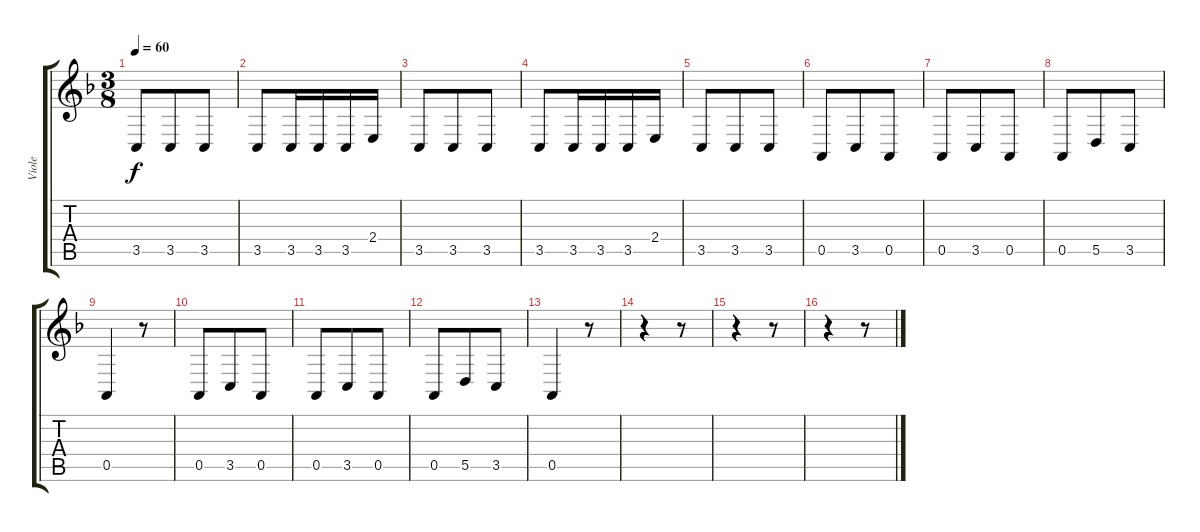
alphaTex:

\track ("Viole" "Viole") {instrument viola}
\staff {score tabs}
\tuning (E4 B3 G3 D3 A2 E2) {hide}
\ts (3 8)
\tempo 60
\clef g2
\ks f
3.5.8{dy f} 3.5.8 3.5.8 |
3.5.8 3.5.16 3.5.16 3.5.16 2.4.16 |
3.5.8 3.5.8 3.5.8 |
3.5.8 3.5.16 3.5.16 3.5.16 2.4.16 |
3.5.8 3.5.8 3.5.8 |
0.5.8 3.5.8 0.5.8 |
0.5.8 3.5.8 0.5.8 |
0.5.8 5.5.8 3.5.8 |
0.5.4 r.8 |
0.5.8 3.5.8 0.5.8 |
0.5.8 3.5.8 0.5.8 |
0.5.8 5.5.8 3.5.8 |
0.5.4 r.8 |
r.4 r.8 |
r.4 r.8 |
r.4 r.8
